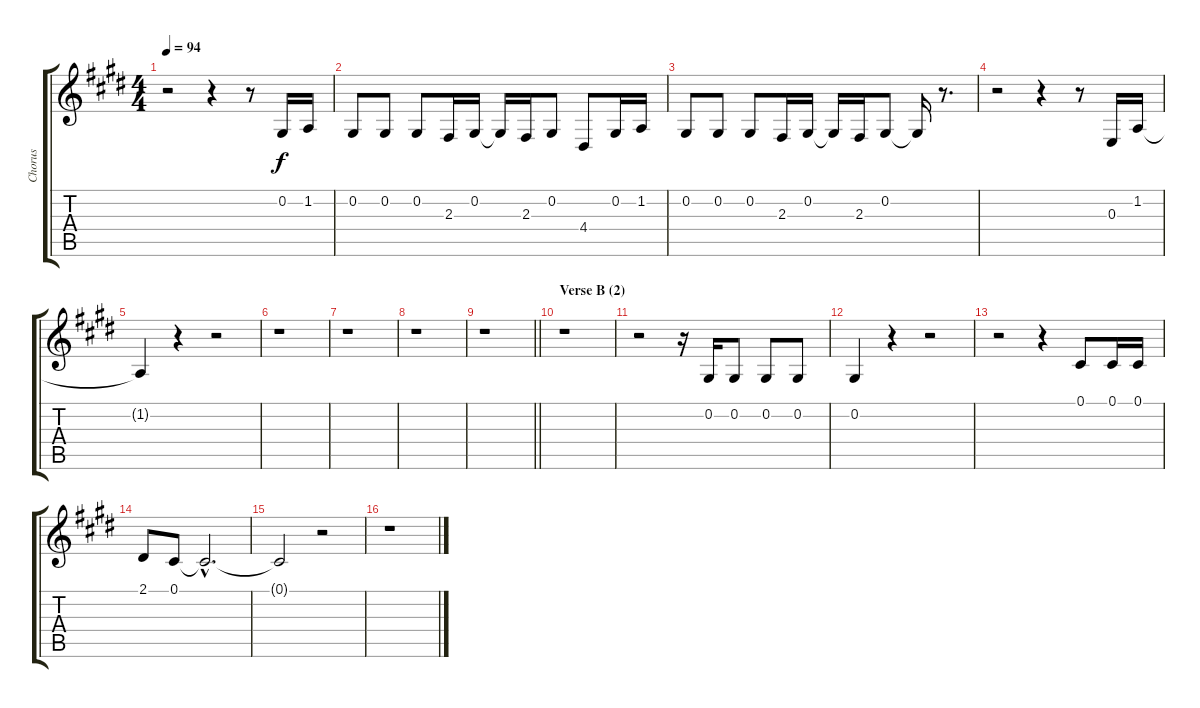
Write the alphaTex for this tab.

\track ("Chorus" "Chorus") {instrument sopranosax}
\staff {score tabs}
\tuning (Db4 Ab3 E3 B2 Gb2 Db2) {hide}
\ts (4 4)
\tempo 94
\clef g2
\ks c#minor
r.2{dy f} r.4 r.8 0.2.16 1.2.16 |
0.2.8 0.2.8 0.2.8 2.3.16 0.2.16 0.2{t}.16 2.3.16 0.2.8 4.4.8 0.2.16 1.2.16 |
0.2.8 0.2.8 0.2.8 2.3.16 0.2.16 0.2{t}.16 2.3.16 0.2.8 0.2{t}.16 r.8{d} |
r.2 r.4 r.8 0.3.16 1.2.16 |
1.2{t}.4 r.4 r.2 |
r.1 |
r.1 |
r.1 |
\barLineRight lightlight
r.1 |
\section ("" "Verse B (2)")
r.1 |
r.2 r.16 0.2.16 0.2.8 0.2.8 0.2.8 |
0.2.4 r.4 r.2 |
r.2 r.4 0.1.8 0.1.16 0.1.16 |
2.1.8 0.1.8 0.1{hac t}.2{d} |
0.1{t}.2 r.2 |
r.1
